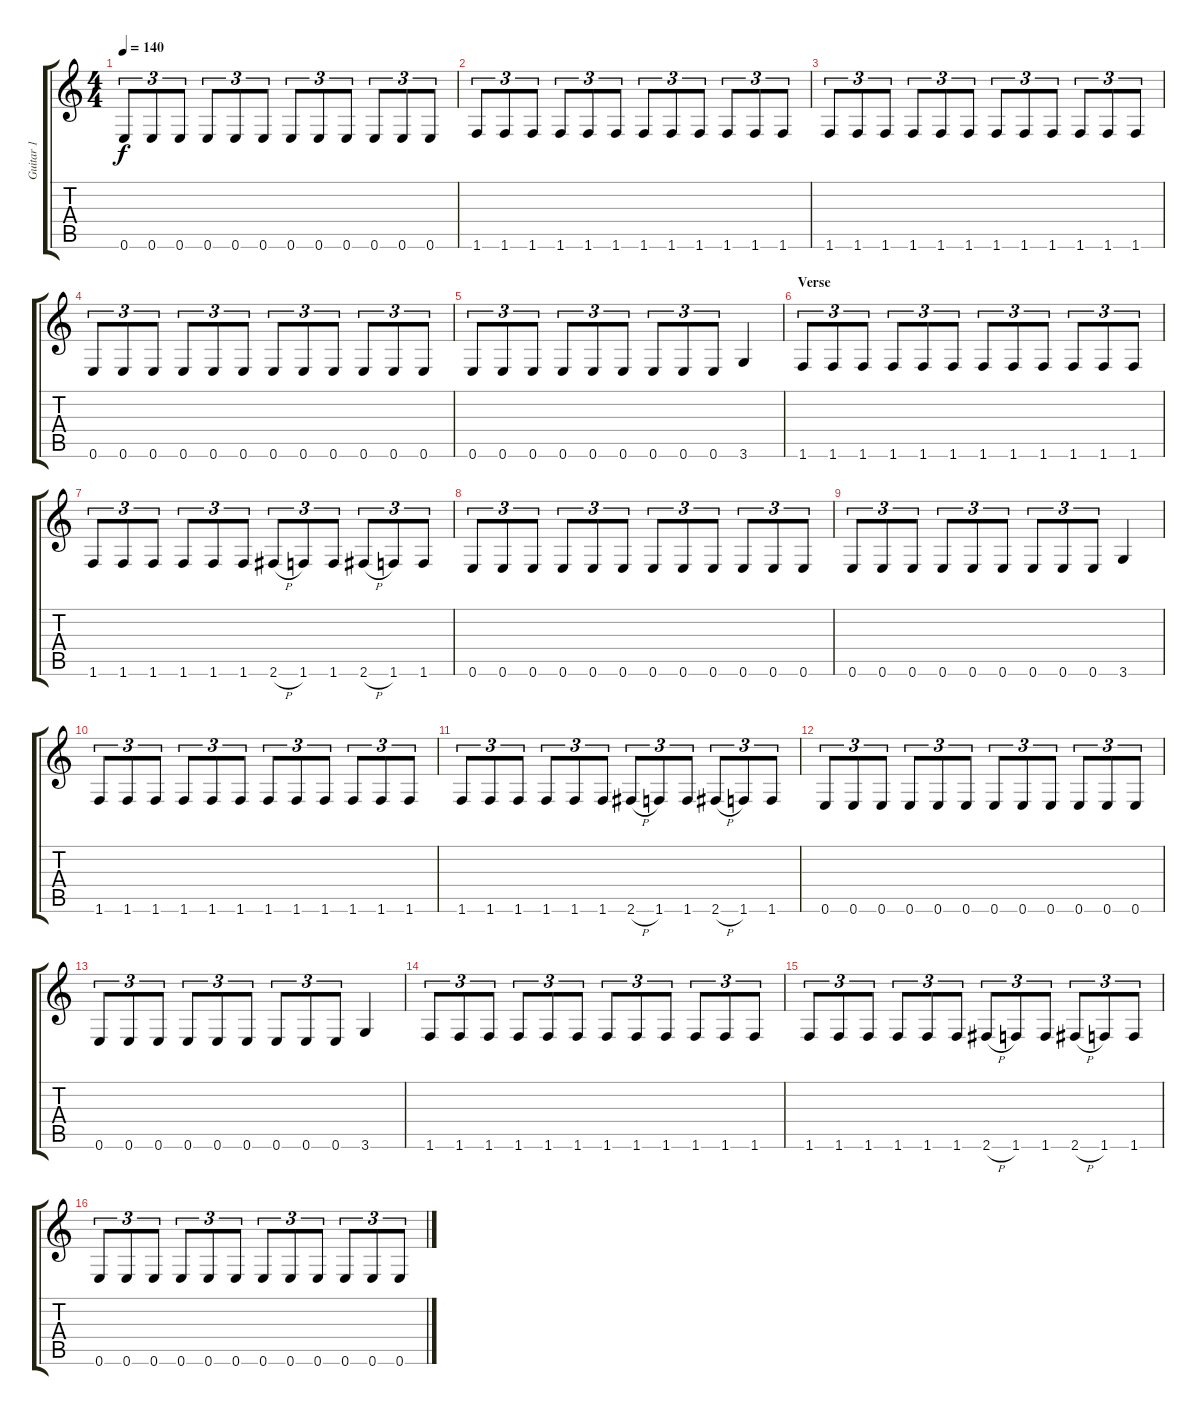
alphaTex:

\track ("Guitar 1" "Guitar 1") {instrument distortionguitar}
\staff {score tabs}
\tuning (E4 B3 G3 D3 A2 E2) {hide}
\ts (4 4)
\tempo 140
\clef g2
\ks c
0.6.8{tu (3 2) dy f} 0.6.8{tu (3 2)} 0.6.8{tu (3 2)} 0.6.8{tu (3 2)} 0.6.8{tu (3 2)} 0.6.8{tu (3 2)} 0.6.8{tu (3 2)} 0.6.8{tu (3 2)} 0.6.8{tu (3 2)} 0.6.8{tu (3 2)} 0.6.8{tu (3 2)} 0.6.8{tu (3 2)} |
1.6.8{tu (3 2)} 1.6.8{tu (3 2)} 1.6.8{tu (3 2)} 1.6.8{tu (3 2)} 1.6.8{tu (3 2)} 1.6.8{tu (3 2)} 1.6.8{tu (3 2)} 1.6.8{tu (3 2)} 1.6.8{tu (3 2)} 1.6.8{tu (3 2)} 1.6.8{tu (3 2)} 1.6.8{tu (3 2)} |
1.6.8{tu (3 2)} 1.6.8{tu (3 2)} 1.6.8{tu (3 2)} 1.6.8{tu (3 2)} 1.6.8{tu (3 2)} 1.6.8{tu (3 2)} 1.6.8{tu (3 2)} 1.6.8{tu (3 2)} 1.6.8{tu (3 2)} 1.6.8{tu (3 2)} 1.6.8{tu (3 2)} 1.6.8{tu (3 2)} |
0.6.8{tu (3 2)} 0.6.8{tu (3 2)} 0.6.8{tu (3 2)} 0.6.8{tu (3 2)} 0.6.8{tu (3 2)} 0.6.8{tu (3 2)} 0.6.8{tu (3 2)} 0.6.8{tu (3 2)} 0.6.8{tu (3 2)} 0.6.8{tu (3 2)} 0.6.8{tu (3 2)} 0.6.8{tu (3 2)} |
0.6.8{tu (3 2)} 0.6.8{tu (3 2)} 0.6.8{tu (3 2)} 0.6.8{tu (3 2)} 0.6.8{tu (3 2)} 0.6.8{tu (3 2)} 0.6.8{tu (3 2)} 0.6.8{tu (3 2)} 0.6.8{tu (3 2)} 3.6.4 |
\section ("" "Verse")
1.6.8{tu (3 2)} 1.6.8{tu (3 2)} 1.6.8{tu (3 2)} 1.6.8{tu (3 2)} 1.6.8{tu (3 2)} 1.6.8{tu (3 2)} 1.6.8{tu (3 2)} 1.6.8{tu (3 2)} 1.6.8{tu (3 2)} 1.6.8{tu (3 2)} 1.6.8{tu (3 2)} 1.6.8{tu (3 2)} |
1.6.8{tu (3 2)} 1.6.8{tu (3 2)} 1.6.8{tu (3 2)} 1.6.8{tu (3 2)} 1.6.8{tu (3 2)} 1.6.8{tu (3 2)} 2.6{h}.8{tu (3 2)} 1.6.8{tu (3 2)} 1.6.8{tu (3 2)} 2.6{h}.8{tu (3 2)} 1.6.8{tu (3 2)} 1.6.8{tu (3 2)} |
0.6.8{tu (3 2)} 0.6.8{tu (3 2)} 0.6.8{tu (3 2)} 0.6.8{tu (3 2)} 0.6.8{tu (3 2)} 0.6.8{tu (3 2)} 0.6.8{tu (3 2)} 0.6.8{tu (3 2)} 0.6.8{tu (3 2)} 0.6.8{tu (3 2)} 0.6.8{tu (3 2)} 0.6.8{tu (3 2)} |
0.6.8{tu (3 2)} 0.6.8{tu (3 2)} 0.6.8{tu (3 2)} 0.6.8{tu (3 2)} 0.6.8{tu (3 2)} 0.6.8{tu (3 2)} 0.6.8{tu (3 2)} 0.6.8{tu (3 2)} 0.6.8{tu (3 2)} 3.6.4 |
1.6.8{tu (3 2)} 1.6.8{tu (3 2)} 1.6.8{tu (3 2)} 1.6.8{tu (3 2)} 1.6.8{tu (3 2)} 1.6.8{tu (3 2)} 1.6.8{tu (3 2)} 1.6.8{tu (3 2)} 1.6.8{tu (3 2)} 1.6.8{tu (3 2)} 1.6.8{tu (3 2)} 1.6.8{tu (3 2)} |
1.6.8{tu (3 2)} 1.6.8{tu (3 2)} 1.6.8{tu (3 2)} 1.6.8{tu (3 2)} 1.6.8{tu (3 2)} 1.6.8{tu (3 2)} 2.6{h}.8{tu (3 2)} 1.6.8{tu (3 2)} 1.6.8{tu (3 2)} 2.6{h}.8{tu (3 2)} 1.6.8{tu (3 2)} 1.6.8{tu (3 2)} |
0.6.8{tu (3 2)} 0.6.8{tu (3 2)} 0.6.8{tu (3 2)} 0.6.8{tu (3 2)} 0.6.8{tu (3 2)} 0.6.8{tu (3 2)} 0.6.8{tu (3 2)} 0.6.8{tu (3 2)} 0.6.8{tu (3 2)} 0.6.8{tu (3 2)} 0.6.8{tu (3 2)} 0.6.8{tu (3 2)} |
0.6.8{tu (3 2)} 0.6.8{tu (3 2)} 0.6.8{tu (3 2)} 0.6.8{tu (3 2)} 0.6.8{tu (3 2)} 0.6.8{tu (3 2)} 0.6.8{tu (3 2)} 0.6.8{tu (3 2)} 0.6.8{tu (3 2)} 3.6.4 |
1.6.8{tu (3 2)} 1.6.8{tu (3 2)} 1.6.8{tu (3 2)} 1.6.8{tu (3 2)} 1.6.8{tu (3 2)} 1.6.8{tu (3 2)} 1.6.8{tu (3 2)} 1.6.8{tu (3 2)} 1.6.8{tu (3 2)} 1.6.8{tu (3 2)} 1.6.8{tu (3 2)} 1.6.8{tu (3 2)} |
1.6.8{tu (3 2)} 1.6.8{tu (3 2)} 1.6.8{tu (3 2)} 1.6.8{tu (3 2)} 1.6.8{tu (3 2)} 1.6.8{tu (3 2)} 2.6{h}.8{tu (3 2)} 1.6.8{tu (3 2)} 1.6.8{tu (3 2)} 2.6{h}.8{tu (3 2)} 1.6.8{tu (3 2)} 1.6.8{tu (3 2)} |
0.6.8{tu (3 2)} 0.6.8{tu (3 2)} 0.6.8{tu (3 2)} 0.6.8{tu (3 2)} 0.6.8{tu (3 2)} 0.6.8{tu (3 2)} 0.6.8{tu (3 2)} 0.6.8{tu (3 2)} 0.6.8{tu (3 2)} 0.6.8{tu (3 2)} 0.6.8{tu (3 2)} 0.6.8{tu (3 2)}
